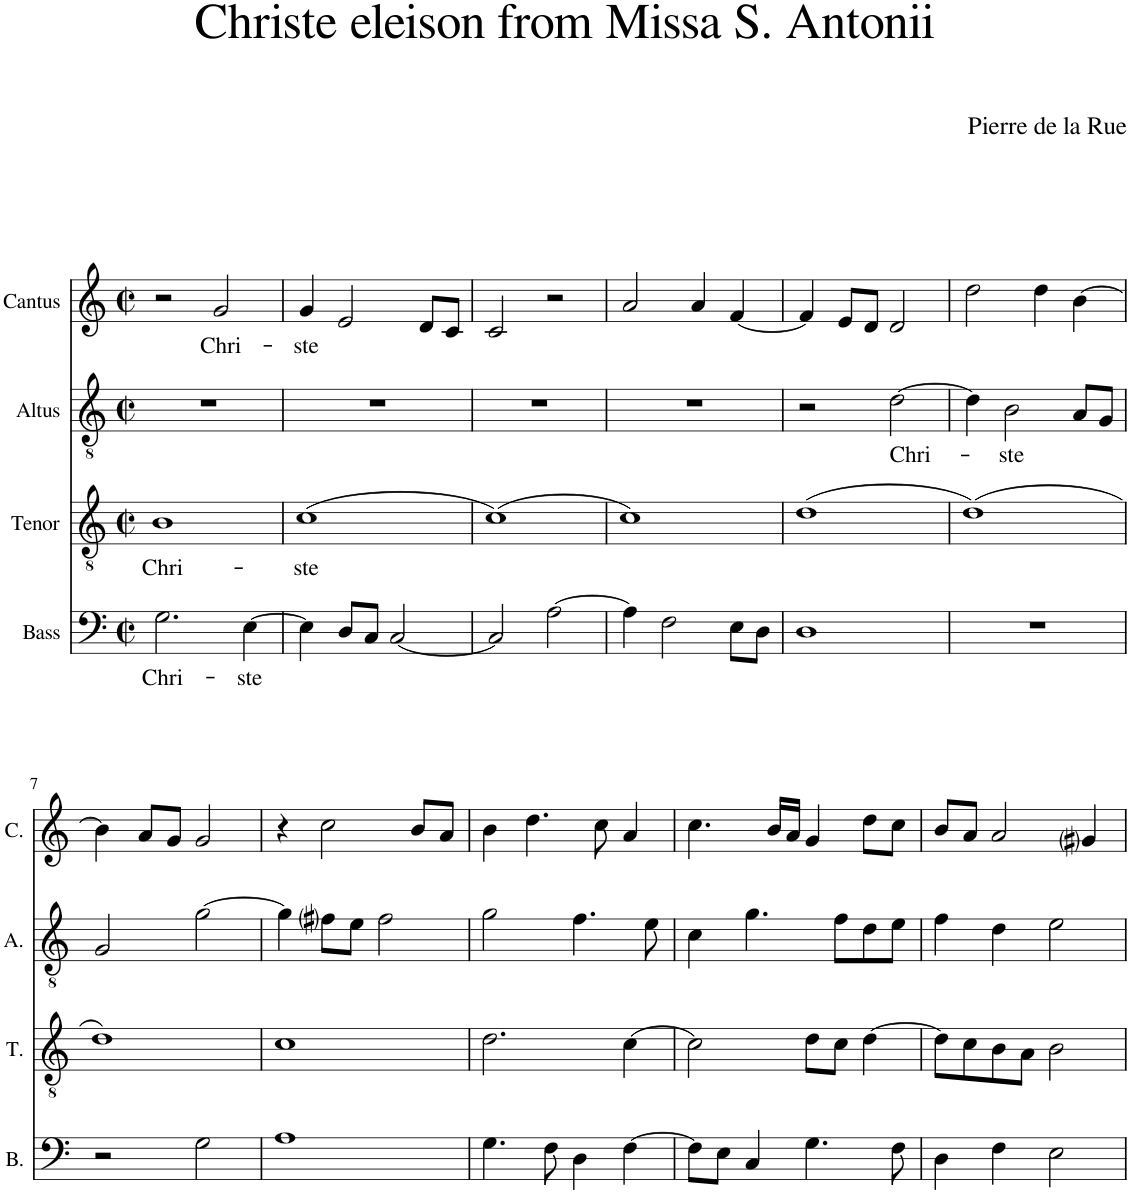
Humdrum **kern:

**kern	**text	**kern	**text	**kern	**text	**kern	**text
*part4	*part4	*part3	*part3	*part2	*part2	*part1	*part1
*staff4	*staff4	*staff3	*staff3	*staff2	*staff2	*staff1	*staff1
*I"Bass	*	*I"Tenor	*	*I"Altus	*	*I"Cantus	*
*I'B.	*	*I'T.	*	*I'A.	*	*I'C.	*
*clefF4	*	*clefGv2	*	*clefGv2	*	*clefG2	*
*k[]	*	*k[]	*	*k[]	*	*k[]	*
*M2/2	*	*M2/2	*	*M2/2	*	*M2/2	*
*met(c|)	*	*met(c|)	*	*met(c|)	*	*met(c|)	*
=1	=1	=1	=1	=1	=1	=1	=1
!	!LO:LY:b	!	!LO:LY:b	!	!	!	!
2.G\	Chri-	1B	Chri-	1r	.	2r	.
!	!	!	!	!	!	!	!LO:LY:b
.	.	.	.	.	.	2g/	Chri-
!	!LO:LY:b	!	!	!	!	!	!
[4E\	-ste	.	.	.	.	.	.
=2	=2	=2	=2	=2	=2	=2	=2
!	!	!	!LO:LY:b	!	!	!	!LO:LY:b
4E\]	.	(1c	-ste	1r	.	4g/	-ste
8D/L	.	.	.	.	.	2e/	.
8C/J	.	.	.	.	.	.	.
[2C/	.	.	.	.	.	.	.
.	.	.	.	.	.	8d/L	.
.	.	.	.	.	.	8c/J	.
=3	=3	=3	=3	=3	=3	=3	=3
2C/]	.	(1c)	.	1r	.	2c/	.
[2A\	.	.	.	.	.	2r	.
=4	=4	=4	=4	=4	=4	=4	=4
4A\]	.	1c)	.	1r	.	2a/	.
2F\	.	.	.	.	.	.	.
.	.	.	.	.	.	4a/	.
8E\L	.	.	.	.	.	[4f/	.
8D\J	.	.	.	.	.	.	.
=5	=5	=5	=5	=5	=5	=5	=5
1D	.	(1d	.	2r	.	4f/]	.
.	.	.	.	.	.	8e/L	.
.	.	.	.	.	.	8d/J	.
!	!	!	!	!	!LO:LY:b	!	!
.	.	.	.	[2d\	Chri-	2d/	.
=6	=6	=6	=6	=6	=6	=6	=6
1r	.	(1d)	.	4d\]	.	2dd\	.
!	!	!	!	!	!LO:LY:b	!	!
.	.	.	.	2B\	ste	.	.
.	.	.	.	.	.	4dd\	.
.	.	.	.	8A/L	.	[4b\	.
.	.	.	.	8G/J	.	.	.
!!LO:LB:g=z
=7	=7	=7	=7	=7	=7	=7	=7
2r	.	1d)	.	2G/	.	4b\]	.
.	.	.	.	.	.	8a/L	.
.	.	.	.	.	.	8g/J	.
2G\	.	.	.	[2g\	.	2g/	.
=8	=8	=8	=8	=8	=8	=8	=8
1A	.	1c	.	4g\]	.	4r	.
.	.	.	.	8f#i\L	.	2cc\	.
.	.	.	.	8e\J	.	.	.
.	.	.	.	2f#\	.	.	.
.	.	.	.	.	.	8b/L	.
.	.	.	.	.	.	8a/J	.
=9	=9	=9	=9	=9	=9	=9	=9
4.G\	.	2.d\	.	2g\	.	4b\	.
.	.	.	.	.	.	4.dd\	.
8F\	.	.	.	.	.	.	.
4D\	.	.	.	4.f\	.	.	.
.	.	.	.	.	.	8cc\	.
[4F\	.	[4c\	.	.	.	4a/	.
.	.	.	.	8e\	.	.	.
=10	=10	=10	=10	=10	=10	=10	=10
8F\L]	.	2c\]	.	4c\	.	4.cc\	.
8E\J	.	.	.	.	.	.	.
4C/	.	.	.	4.g\	.	.	.
.	.	.	.	.	.	16b/LL	.
.	.	.	.	.	.	16a/JJ	.
4.G\	.	8d\L	.	.	.	4g/	.
.	.	8c\J	.	8f\L	.	.	.
.	.	[4d\	.	8d\	.	8dd\L	.
8F\	.	.	.	8e\J	.	8cc\J	.
=11	=11	=11	=11	=11	=11	=11	=11
4D\	.	8d\L]	.	4f\	.	8b/L	.
.	.	8c\	.	.	.	8a/J	.
4F\	.	8B\	.	4d\	.	2a/	.
.	.	8A\J	.	.	.	.	.
2E\	.	2B\	.	2e\	.	.	.
.	.	.	.	.	.	4g#i/	.
=	=	=	=	=	=	=	=
*-	*-	*-	*-	*-	*-	*-	*-
